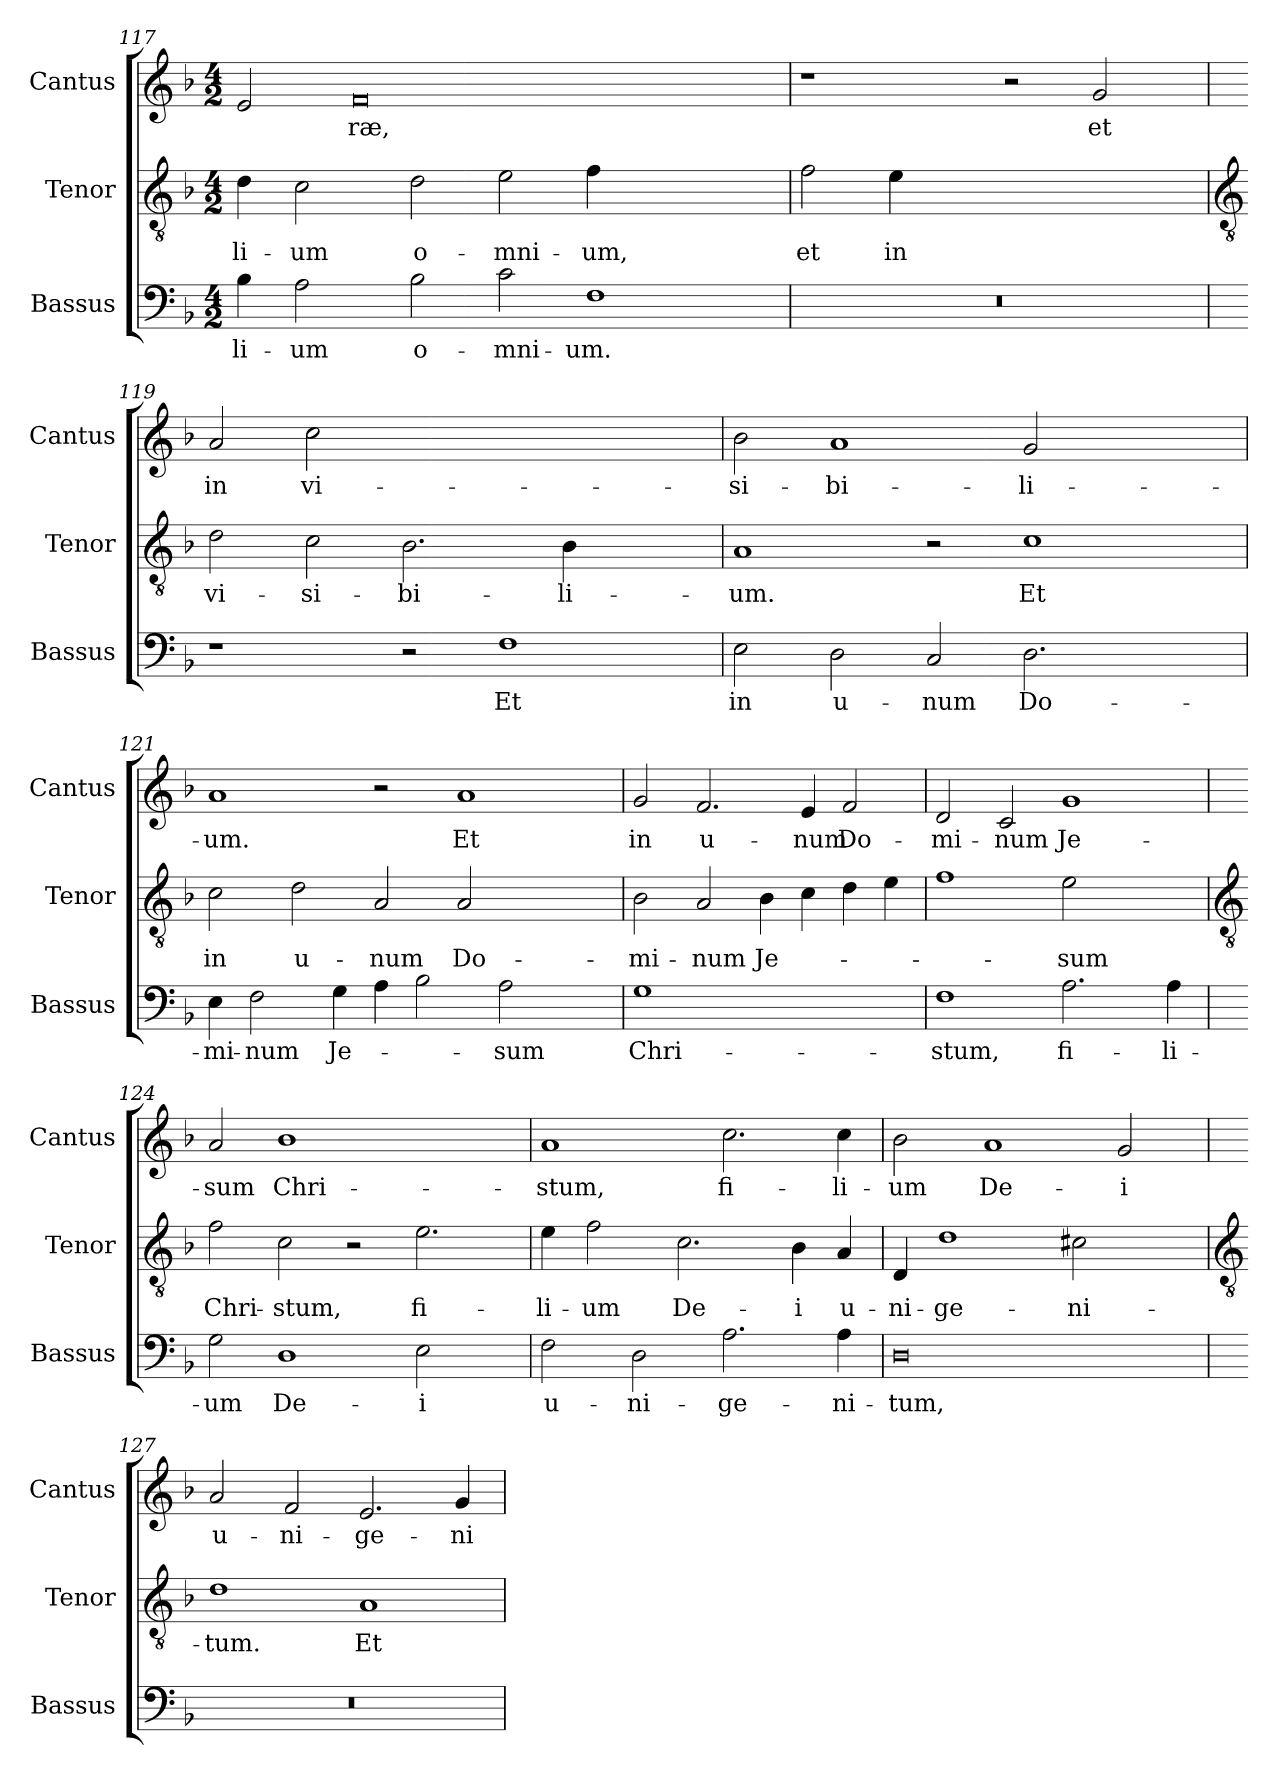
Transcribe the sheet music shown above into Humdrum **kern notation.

**kern	**text	**kern	**text	**kern	**text	**text
*part3	*part3	*part2	*part2	*part1	*part1	*part1
*staff3	*staff3	*staff2	*staff2	*staff1	*staff1	*staff1
*I"Bassus	*	*I"Tenor	*	*I"Cantus	*	*
*I'Bassus	*	*I'Tenor	*	*I'Cantus	*	*
*clefF4	*	*clefGv2	*	*clefG2	*	*
*k[b-]	*	*k[b-]	*	*k[b-]	*	*
*F:	*	*F:	*	*F:	*	*
*M4/2	*	*M4/2	*	*M4/2	*	*
=117A	=117A	=117A	=117A	=117A	=117A	=117A
!	!LO:LY:b	!	!LO:LY:b	!	!	!
4B-	-li-	4d	-li-	2e	.	.
!	!LO:LY:b	!	!LO:LY:b	!	!	!
2A	-um	2c	-um	.	.	.
!	!	!	!	!	!LO:LY:b	!
.	.	.	.	0f	-ræ,	.
!	!LO:LY:b	!	!LO:LY:b	!	!	!
2B-	o-	2d	o-	.	.	.
!	!LO:LY:b	!	!LO:LY:b	!	!	!
2c	-mni-	2e	-mni-	.	.	.
!	!LO:LY:b	!	!LO:LY:b	!	!	!
1F	-um.	4f	-um,	.	.	.
.	.	2.ryy	.	.	.	.
.	.	.	.	4ryy	.	.
!!LO:LB:g=z
=118A	=118A	=118A	=118A	=118A	=118A	=118A
!	!	!	!LO:LY:b	!	!	!
0r	.	2f	et	1r	.	.
!	!	!	!LO:LY:b	!	!	!
.	.	4e	in	.	.	.
.	.	1ryy	.	.	.	.
.	.	.	.	2r	.	.
!	!	!	!	!	!LO:LY:b	!
.	.	.	.	2g	et	.
.	.	4ryy	.	.	.	.
!!LO:LB:g=z
=119A	=119A	=119A	=119A	=119A	=119A	=119A
*	*	*clefGv2	*	*	*	*
!	!	!	!LO:LY:b	!	!LO:LY:b	!
1r	.	2d	vi-	2a	in	.
!	!	!	!LO:LY:b	!	!LO:LY:b	!
.	.	2c	-si-	2cc	vi-	.
!	!	!	!LO:LY:b	!	!	!
2r	.	2.B-	-bi-	1.ryy	.	.
!	!LO:LY:b	!	!	!	!	!
1F	Et	.	.	.	.	.
!	!	!	!LO:LY:b	!	!	!
.	.	4B-	-li-	.	.	.
.	.	2ryy	.	.	.	.
!!LO:LB:g=z
=120	=120	=120	=120	=120	=120	=120
!	!LO:LY:b	!	!LO:LY:b	!	!LO:LY:b	!
2E	in	1A	-um.	2b-	-si-	.
!	!LO:LY:b	!	!	!	!LO:LY:b	!
2D	u-	.	.	1a	-bi-	.
!	!LO:LY:b	!	!	!	!	!
2C	-num	2r	.	.	.	.
!	!LO:LY:b	!	!LO:LY:b	!	!LO:LY:b	!
2.D	Do-	1c	Et	2g	-li-	.
.	.	.	.	2ryy	.	.
4ryy	.	.	.	.	.	.
=121	=121	=121	=121	=121	=121	=121
!	!LO:LY:b	!	!LO:LY:b	!	!LO:LY:b	!
4E	-mi-	2c	in	1a	-um.	.
!	!LO:LY:b	!	!	!	!	!
2F	-num	.	.	.	.	.
!	!	!	!LO:LY:b	!	!	!
.	.	2d	u-	.	.	.
!	!LO:LY:b	!	!	!	!	!
4G	Je-	.	.	.	.	.
!	!	!	!LO:LY:b	!	!	!
4A	.	2A	-num	2r	.	.
2B-	.	.	.	.	.	.
!	!	!	!LO:LY:b	!	!LO:LY:b	!
.	.	2A	Do-	1a	Et	.
!	!LO:LY:b	!	!	!	!	!
2A	-sum	.	.	.	.	.
.	.	2ryy	.	.	.	.
4ryy	.	.	.	.	.	.
=122	=122	=122	=122	=122	=122	=122
!	!LO:LY:b	!	!LO:LY:b	!	!LO:LY:b	!
1G	Chri-	2B-	-mi-	2g	in	.
!	!	!	!LO:LY:b	!	!LO:LY:b	!
.	.	2A	-num	2.f	u-	.
!	!	!	!LO:LY:b	!	!	!
1ryy	.	4B-	Je-	.	.	.
!	!	!	!	!	!LO:LY:b	!
.	.	4c	.	4e	-num	.
!	!	!	!	!	!LO:LY:b	!
.	.	4d	.	2f	Do-	.
.	.	4e	.	.	.	.
!!LO:LB:g=z
=123	=123	=123	=123	=123	=123	=123
!	!LO:LY:b	!	!	!	!LO:LY:b	!
1F	-stum,	1f	.	2d	-mi-	.
!	!	!	!	!	!LO:LY:b	!
.	.	.	.	2c	-num	.
!	!LO:LY:b	!	!LO:LY:b	!	!LO:LY:b	!
2.A	fi-	2e	-sum	1g	Je-	.
.	.	2ryy	.	.	.	.
!	!LO:LY:b	!	!	!	!	!
4A	-li-	.	.	.	.	.
!!LO:LB:g=z
=124	=124	=124	=124	=124	=124	=124
*	*	*clefGv2	*	*	*	*
!	!LO:LY:b	!	!LO:LY:b	!	!LO:LY:b	!
2G	-um	2f	Chri-	2a	-sum	.
!	!LO:LY:b	!	!LO:LY:b	!	!LO:LY:b	!
1D	De-	2c	-stum,	1b-	Chri-	.
.	.	2r	.	.	.	.
!	!LO:LY:b	!	!LO:LY:b	!	!	!
2E	-i	2.e	fi-	2.ryy	.	.
4ryy	.	.	.	.	.	.
!!LO:LB:g=z
=125	=125	=125	=125	=125	=125	=125
!	!LO:LY:b	!	!LO:LY:b	!	!LO:LY:b	!
2F	u-	4e	-li-	1a	-stum,	.
!	!	!	!LO:LY:b	!	!	!
.	.	2f	-um	.	.	.
!	!LO:LY:b	!	!	!	!	!
2D	-ni-	.	.	.	.	.
!	!	!	!LO:LY:b	!	!	!
.	.	2.c	De-	.	.	.
!	!LO:LY:b	!	!	!	!LO:LY:b	!
2.A	-ge-	.	.	2.cc	fi-	.
!	!	!	!LO:LY:b	!	!	!
.	.	4B-	-i	.	.	.
!	!LO:LY:b	!	!LO:LY:b	!	!LO:LY:b	!
4A	-ni-	4A	u-	4cc	-li-	.
!!LO:LB:g=z
=126	=126	=126	=126	=126	=126	=126
!	!LO:LY:b	!	!LO:LY:b	!	!LO:LY:b	!
0D	-tum,	4D	-ni-	2b-	-um	.
!	!	!	!LO:LY:b	!	!	!
.	.	1d	-ge-	.	.	.
!	!	!	!	!	!LO:LY:b	!
.	.	.	.	1a	De-	.
!	!	!	!LO:LY:b	!	!	!
.	.	2c#X	-ni-	.	.	.
!	!	!	!	!	!LO:LY:b	!
.	.	.	.	2g	-i	.
.	.	4ryy	.	.	.	.
!!LO:LB:g=z
=127	=127	=127	=127	=127	=127	=127
*	*	*clefGv2	*	*	*	*
!	!	!	!LO:LY:b	!	!LO:LY:b	!LO:LY:b
0r	.	1d	-tum.	2a	u-	-
!	!	!	!	!	!LO:LY:b	!
.	.	.	.	2f	ni-	.
!	!	!	!LO:LY:b	!	!LO:LY:b	!
.	.	1A	Et	2.e	-ge-	.
!	!	!	!	!	!LO:LY:b	!
.	.	.	.	4g	-ni-	.
=	=	=	=	=	=	=
*-	*-	*-	*-	*-	*-	*-
